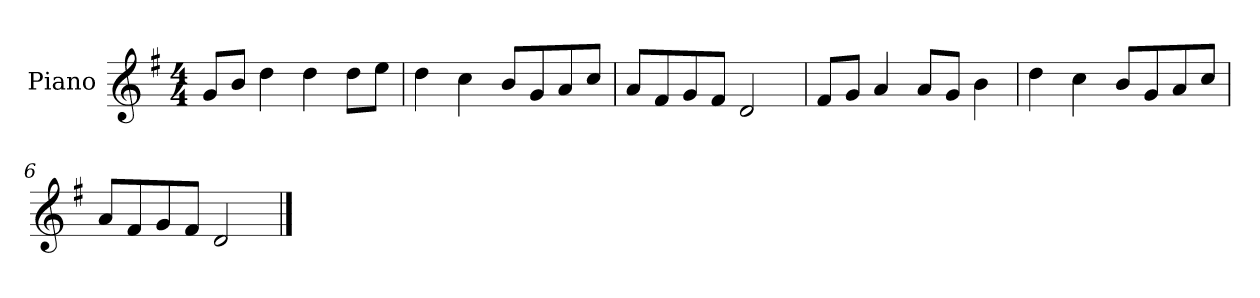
**kern
*part1
*staff1
*I"Piano
*I'P-no
*clefG2
*k[f#]
*M4/4
*MM90
=1
8g/L
8b/J
4dd\
4dd\
8dd\L
8ee\J
=2
4dd\
4cc\
8b/L
8g/
8a/
8cc/J
=3
8a/L
8f#/
8g/
8f#/J
2d/
=4
8f#/L
8g/J
4a/
8a/L
8g/J
4b\
=5
4dd\
4cc\
8b/L
8g/
8a/
8cc/J
=6
8a/L
8f#/
8g/
8f#/J
2d/
==
*-
